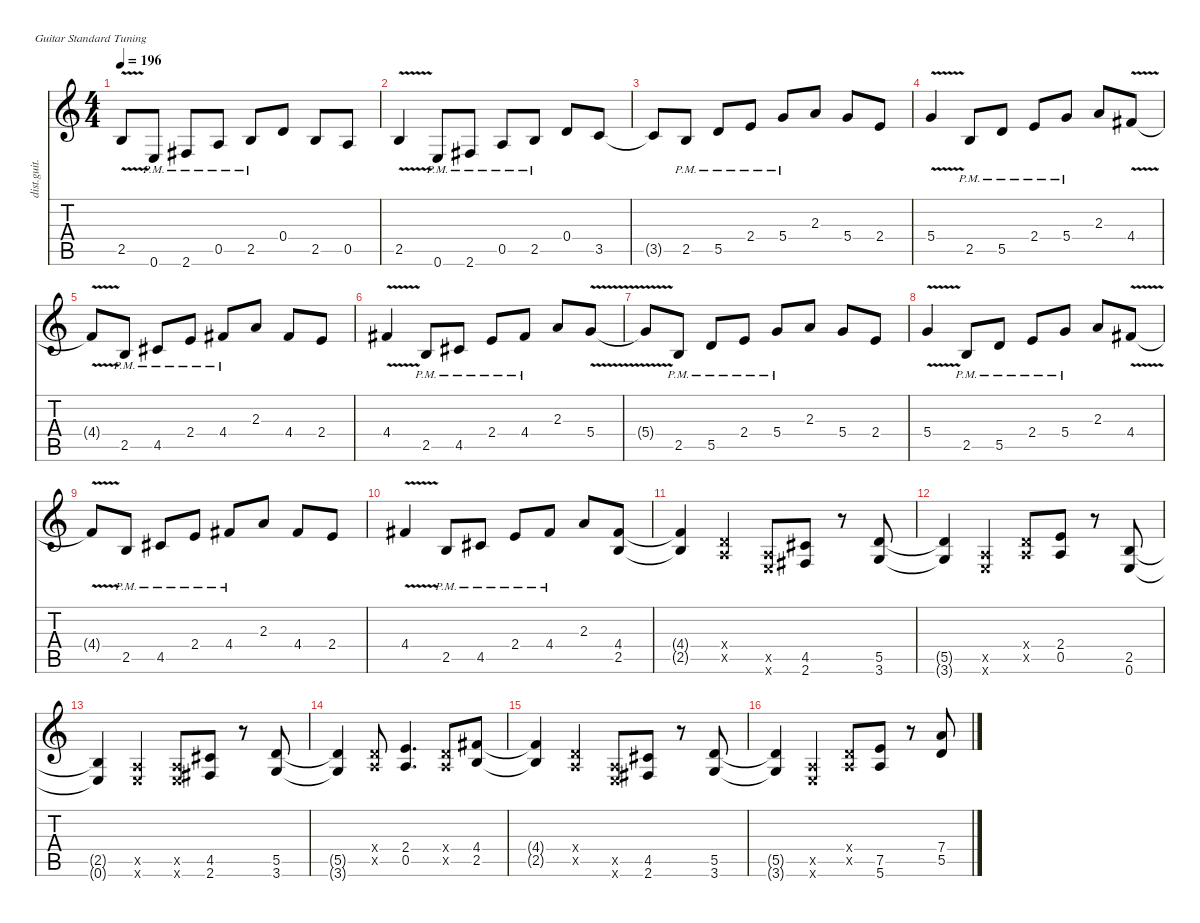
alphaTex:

\defaultSystemsLayout 4
\hideDynamics
\bracketExtendMode nobrackets
\track ("Friedman" "dist.guit.") {instrument distortionguitar}
\staff {score tabs}
\tuning (E4 B3 G3 D3 A2 E2)
\ts (4 4)
\tempo 196
\clef g2
\ks c
2.5{v t}.8{dy f} 0.6{pm}.8 2.6{pm acc #}.8 0.5{pm}.8 2.5{pm}.8 0.4.8 2.5.8 0.5.8 |
2.5{v}.4 0.6{pm}.8 2.6{pm acc #}.8 0.5{pm}.8 2.5{pm}.8 0.4.8 3.5.8 |
3.5{t}.8 2.5{pm}.8 5.5{pm}.8 2.4{pm}.8 5.4{pm}.8 2.3.8 5.4.8 2.4.8 |
5.4{v}.4 2.5{pm}.8 5.5{pm}.8 2.4{pm}.8 5.4{pm}.8 2.3.8 4.4{v acc #}.8 |
4.4{v t acc #}.8 2.5{pm}.8 4.5{pm acc #}.8 2.4{pm}.8 4.4{pm acc #}.8 2.3.8 4.4{acc #}.8 2.4.8 |
4.4{v acc #}.4 2.5{pm}.8 4.5{pm acc #}.8 2.4{pm}.8 4.4{pm acc #}.8 2.3.8 5.4{v}.8 |
5.4{v t}.8 2.5{pm}.8 5.5{pm}.8 2.4{pm}.8 5.4{pm}.8 2.3.8 5.4.8 2.4.8 |
5.4{v}.4 2.5{pm}.8 5.5{pm}.8 2.4{pm}.8 5.4{pm}.8 2.3.8 4.4{v acc #}.8 |
4.4{v t acc #}.8 2.5{pm}.8 4.5{pm acc #}.8 2.4{pm}.8 4.4{pm acc #}.8 2.3.8 4.4{acc #}.8 2.4.8 |
4.4{v acc #}.4 2.5{pm}.8 4.5{pm acc #}.8 2.4{pm}.8 4.4{pm acc #}.8 2.3.8 (4.4{acc #} 2.5).8 |
(4.4{t acc #} 2.5{t}).4 (0.4{x} 0.5{x}).4 (0.5{x} 0.6{x}).8 (4.5{acc #} 2.6{acc #}).8 r.8 (5.5 3.6).8 |
(5.5{t} 3.6{t}).4 (0.5{x} 0.6{x}).4 (0.4{x} 0.5{x}).8 (2.4 0.5).8 r.8 (2.5 0.6).8 |
(2.5{t} 0.6{t}).4 (0.5{x} 0.6{x}).4 (0.5{x} 0.6{x}).8 (4.5{acc #} 2.6{acc #}).8 r.8 (5.5 3.6).8 |
(5.5{t} 3.6{t}).4 (0.4{x} 0.5{x}).8 (2.4 0.5).4{d} (0.4{x} 0.5{x}).8 (4.4{acc #} 2.5).8 |
(4.4{t acc #} 2.5{t}).4 (0.4{x} 0.5{x}).4 (0.5{x} 0.6{x}).8 (4.5{acc #} 2.6{acc #}).8 r.8 (5.5 3.6).8 |
(5.5{t} 3.6{t}).4 (0.5{x} 0.6{x}).4 (0.4{x} 0.5{x}).8 (7.5 5.6).8 r.8 (7.4 5.5).8
